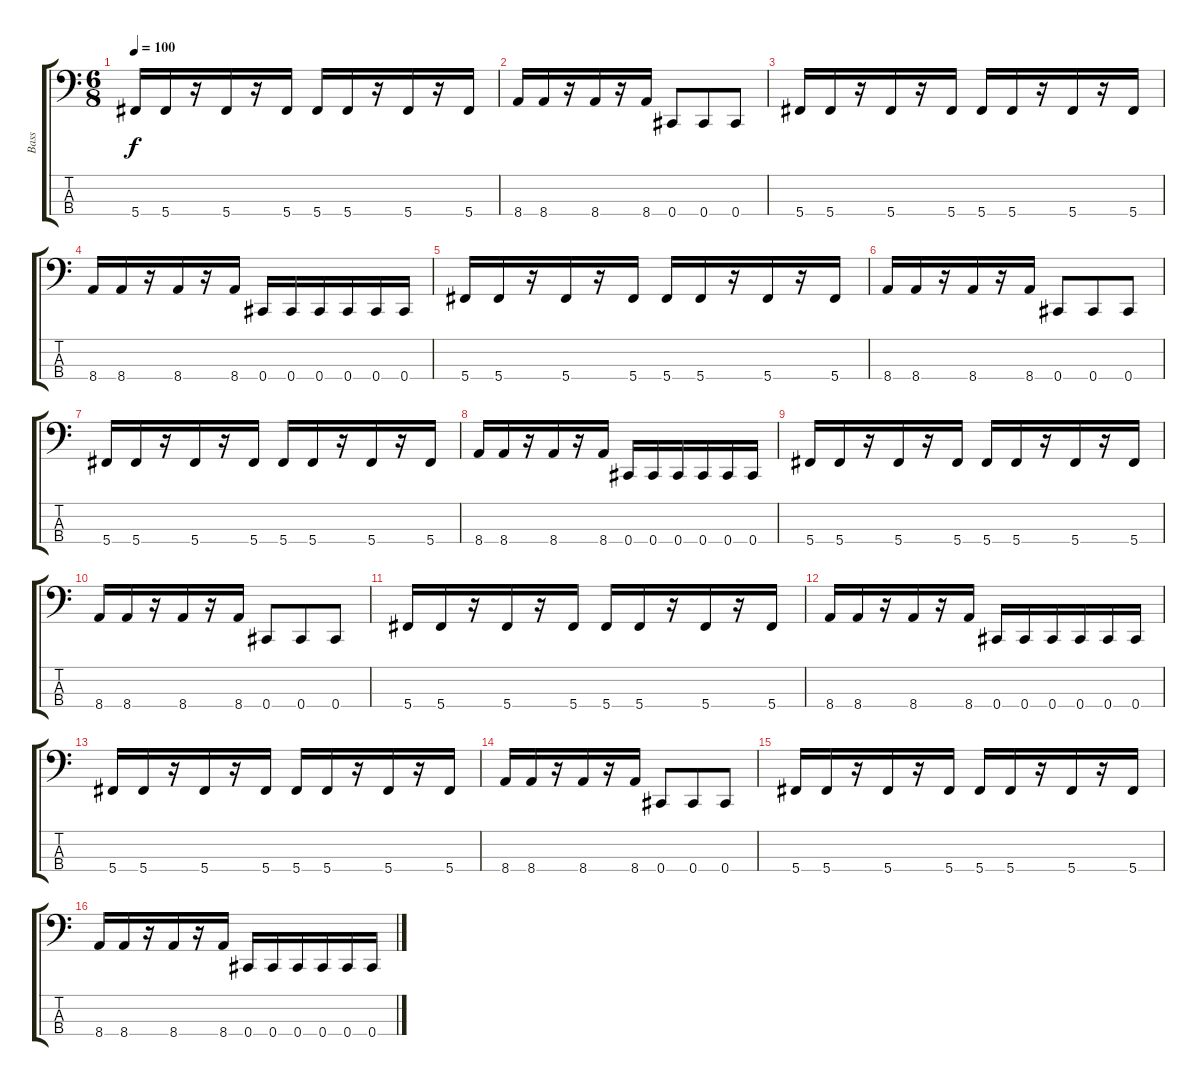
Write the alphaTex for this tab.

\track ("Bass" "Bass") {instrument electricbasspick}
\staff {score tabs}
\tuning (Gb2 Db2 Ab1 Db1) {hide}
\ts (6 8)
\tempo 100
\clef f4
\ks c
5.4.16{dy f} 5.4.16 r.16 5.4.16 r.16 5.4.16 5.4.16 5.4.16 r.16 5.4.16 r.16 5.4.16 |
8.4.16 8.4.16 r.16 8.4.16 r.16 8.4.16 0.4.8 0.4.8 0.4.8 |
5.4.16 5.4.16 r.16 5.4.16 r.16 5.4.16 5.4.16 5.4.16 r.16 5.4.16 r.16 5.4.16 |
8.4.16 8.4.16 r.16 8.4.16 r.16 8.4.16 0.4.16 0.4.16 0.4.16 0.4.16 0.4.16 0.4.16 |
5.4.16 5.4.16 r.16 5.4.16 r.16 5.4.16 5.4.16 5.4.16 r.16 5.4.16 r.16 5.4.16 |
8.4.16 8.4.16 r.16 8.4.16 r.16 8.4.16 0.4.8 0.4.8 0.4.8 |
5.4.16 5.4.16 r.16 5.4.16 r.16 5.4.16 5.4.16 5.4.16 r.16 5.4.16 r.16 5.4.16 |
8.4.16 8.4.16 r.16 8.4.16 r.16 8.4.16 0.4.16 0.4.16 0.4.16 0.4.16 0.4.16 0.4.16 |
5.4.16 5.4.16 r.16 5.4.16 r.16 5.4.16 5.4.16 5.4.16 r.16 5.4.16 r.16 5.4.16 |
8.4.16 8.4.16 r.16 8.4.16 r.16 8.4.16 0.4.8 0.4.8 0.4.8 |
5.4.16 5.4.16 r.16 5.4.16 r.16 5.4.16 5.4.16 5.4.16 r.16 5.4.16 r.16 5.4.16 |
8.4.16 8.4.16 r.16 8.4.16 r.16 8.4.16 0.4.16 0.4.16 0.4.16 0.4.16 0.4.16 0.4.16 |
5.4.16 5.4.16 r.16 5.4.16 r.16 5.4.16 5.4.16 5.4.16 r.16 5.4.16 r.16 5.4.16 |
8.4.16 8.4.16 r.16 8.4.16 r.16 8.4.16 0.4.8 0.4.8 0.4.8 |
5.4.16 5.4.16 r.16 5.4.16 r.16 5.4.16 5.4.16 5.4.16 r.16 5.4.16 r.16 5.4.16 |
8.4.16 8.4.16 r.16 8.4.16 r.16 8.4.16 0.4.16 0.4.16 0.4.16 0.4.16 0.4.16 0.4.16
